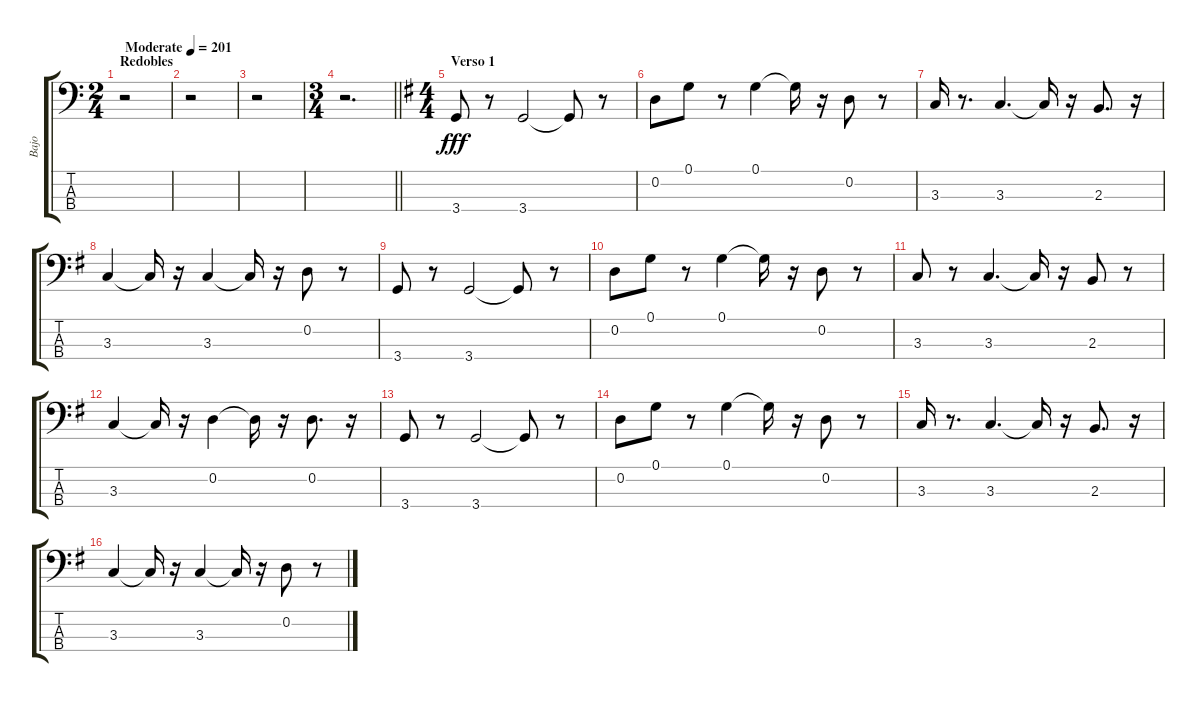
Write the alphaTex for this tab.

\track ("Bajo" "Bajo") {instrument electricbassfinger}
\staff {score tabs}
\tuning (G2 D2 A1 E1) {hide}
\ts (2 4)
\section ("" "Redobles")
\tempo (201 "Moderate")
\clef f4
\ks c
r.2{dy fff instrument electricbassfinger} |
r.2 |
r.2 |
\ts (3 4)
\barLineRight lightlight
r.2{d} |
\ts (4 4)
\section ("" "Verso 1")
\ks g
3.4.8 r.8 3.4.2 3.4{t}.8 r.8 |
0.2.8 0.1.8 r.8 0.1.4 0.1{t}.16 r.16 0.2.8 r.8 |
3.3.16 r.8{d} 3.3.4{d} 3.3{t}.16 r.16 2.3.8{d} r.16 |
3.3.4 3.3{t}.16 r.16 3.3.4 3.3{t}.16 r.16 0.2.8 r.8 |
3.4.8 r.8 3.4.2 3.4{t}.8 r.8 |
0.2.8 0.1.8 r.8 0.1.4 0.1{t}.16 r.16 0.2.8 r.8 |
3.3.8 r.8 3.3.4{d} 3.3{t}.16 r.16 2.3.8 r.8 |
3.3.4 3.3{t}.16 r.16 0.2.4 0.2{t}.16 r.16 0.2.8{d} r.16 |
3.4.8 r.8 3.4.2 3.4{t}.8 r.8 |
0.2.8 0.1.8 r.8 0.1.4 0.1{t}.16 r.16 0.2.8 r.8 |
3.3.16 r.8{d} 3.3.4{d} 3.3{t}.16 r.16 2.3.8{d} r.16 |
3.3.4 3.3{t}.16 r.16 3.3.4 3.3{t}.16 r.16 0.2.8 r.8
